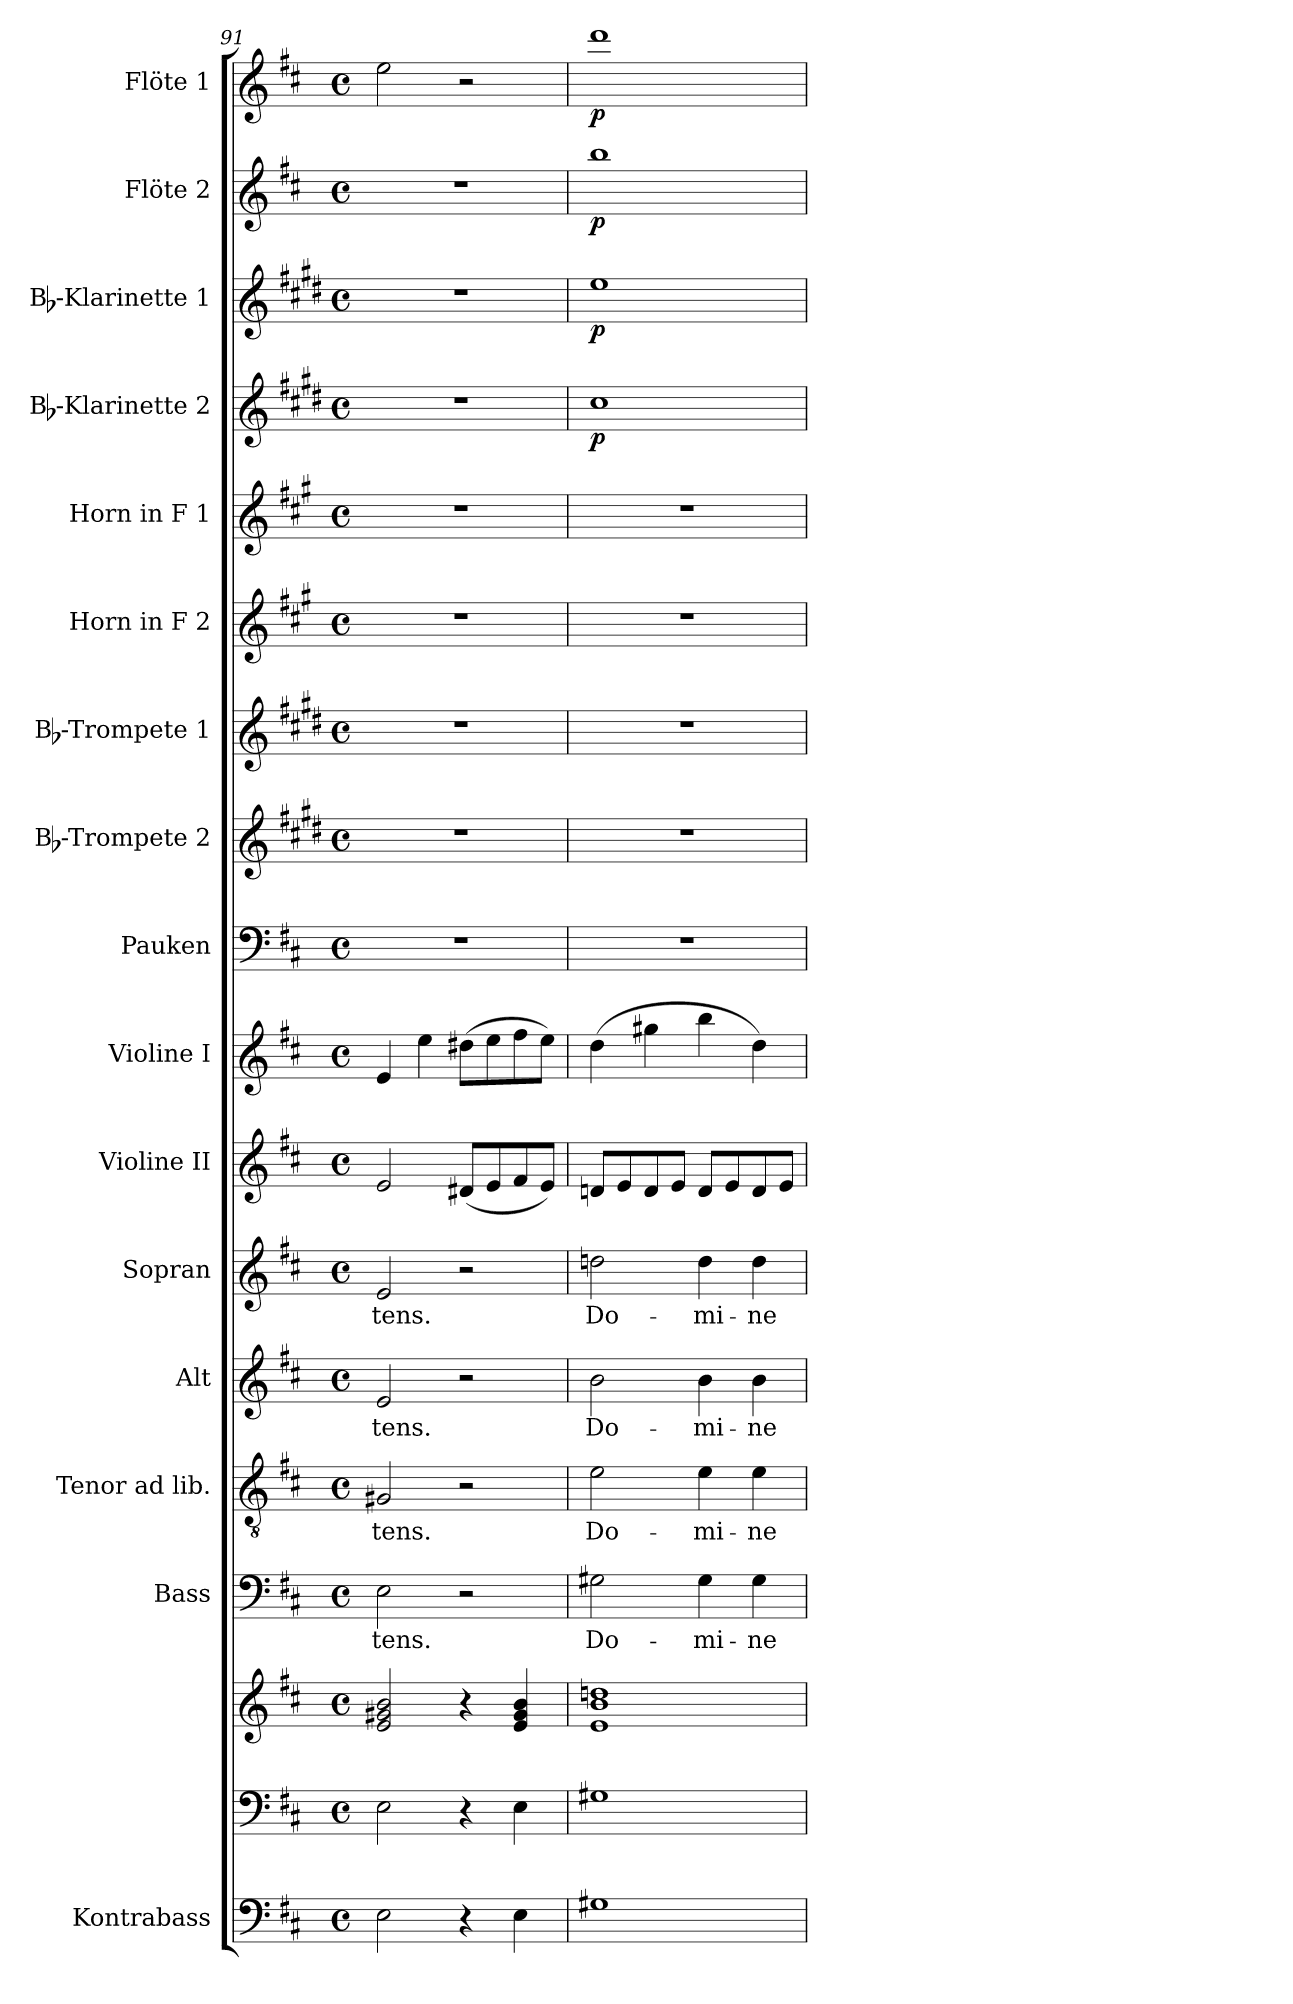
**kern	**kern	**kern	**kern	**text	**kern	**text	**kern	**text	**kern	**text	**kern	**kern	**kern	**kern	**kern	**kern	**kern	**kern	**dynam	**kern	**dynam	**kern	**dynam	**kern	**dynam
*part17	*part16	*part16	*part15	*part15	*part14	*part14	*part13	*part13	*part12	*part12	*part11	*part10	*part9	*part8	*part7	*part6	*part5	*part4	*part4	*part3	*part3	*part2	*part2	*part1	*part1
*staff18	*staff17	*staff16	*staff15	*staff15	*staff14	*staff14	*staff13	*staff13	*staff12	*staff12	*staff11	*staff10	*staff9	*staff8	*staff7	*staff6	*staff5	*staff4	*staff4	*staff3	*staff3	*staff2	*staff2	*staff1	*staff1
*I"Kontrabass	*	*	*I"Bass	*	*I"Tenor ad lib.	*	*I"Alt	*	*I"Sopran	*	*I"Violine II	*I"Violine I	*I"Pauken	*I"Bb-Trompete 2	*I"Bb-Trompete 1	*I"Horn in F 2	*I"Horn in F 1	*I"Bb-Klarinette 2	*	*I"Bb-Klarinette 1	*	*I"Flöte 2	*	*I"Flöte 1	*
*I'Kb.	*	*	*I'B.	*	*I'T.	*	*I'A.	*	*I'S.	*	*I'Vl. II	*I'Vl. I	*I'Pk.	*I'Bb Trp. 2	*I'Bb Trp. 1	*	*	*I'Bb Kl. 2	*	*I'Bb Kl. 1	*	*I'Fl. 2	*	*I'Fl. 1	*
*clefF4	*clefF4	*clefG2	*clefF4	*	*clefGv2	*	*clefG2	*	*clefG2	*	*clefG2	*clefG2	*clefF4	*clefG2	*clefG2	*clefG2	*clefG2	*clefG2	*	*clefG2	*	*clefG2	*	*clefG2	*
*ITrd7c12	*	*	*	*	*	*	*	*	*	*	*	*	*	*ITrd1c2	*ITrd1c2	*ITrd4c7	*ITrd4c7	*ITrd1c2	*	*ITrd1c2	*	*	*	*	*
*k[f#c#]	*k[f#c#]	*k[f#c#]	*k[f#c#]	*	*k[f#c#]	*	*k[f#c#]	*	*k[f#c#]	*	*k[f#c#]	*k[f#c#]	*k[f#c#]	*k[f#c#]	*k[f#c#]	*k[f#c#]	*k[f#c#]	*k[f#c#]	*	*k[f#c#]	*	*k[f#c#]	*	*k[f#c#]	*
*D:	*D:	*D:	*D:	*	*D:	*	*D:	*	*D:	*	*D:	*D:	*D:	*D:	*D:	*D:	*D:	*D:	*	*D:	*	*D:	*	*D:	*
*M4/4	*M4/4	*M4/4	*M4/4	*	*M4/4	*	*M4/4	*	*M4/4	*	*M4/4	*M4/4	*M4/4	*M4/4	*M4/4	*M4/4	*M4/4	*M4/4	*	*M4/4	*	*M4/4	*	*M4/4	*
*met(c)	*met(c)	*met(c)	*met(c)	*	*met(c)	*	*met(c)	*	*met(c)	*	*met(c)	*met(c)	*met(c)	*met(c)	*met(c)	*met(c)	*met(c)	*met(c)	*	*met(c)	*	*met(c)	*	*met(c)	*
=91	=91	=91	=91	=91	=91	=91	=91	=91	=91	=91	=91	=91	=91	=91	=91	=91	=91	=91	=91	=91	=91	=91	=91	=91	=91
!	!	!	!	!LO:LY:b	!	!LO:LY:b	!	!LO:LY:b	!	!LO:LY:b	!	!	!	!	!	!	!	!	!	!	!	!	!	!	!
2EE\	2E\	2e/ 2g#X/ 2b/	2E\	-tens.	2G#X/	-tens.	2e/	-tens.	2e/	-tens.	2e/	4e/	1r	1r	1r	1r	1r	1r	.	1r	.	1r	.	2ee\	.
.	.	.	.	.	.	.	.	.	.	.	.	4ee\	.	.	.	.	.	.	.	.	.	.	.	.	.
4r	4r	4r	2r	.	2r	.	2r	.	2r	.	(<8d#X/L	(>8dd#X\L	.	.	.	.	.	.	.	.	.	.	.	2r	.
.	.	.	.	.	.	.	.	.	.	.	8e/	8ee\	.	.	.	.	.	.	.	.	.	.	.	.	.
4EE\	4E\	4e/ 4g#/ 4b/	.	.	.	.	.	.	.	.	8f#/	8ff#\	.	.	.	.	.	.	.	.	.	.	.	.	.
.	.	.	.	.	.	.	.	.	.	.	8e/J)	8ee\J)	.	.	.	.	.	.	.	.	.	.	.	.	.
=92	=92	=92	=92	=92	=92	=92	=92	=92	=92	=92	=92	=92	=92	=92	=92	=92	=92	=92	=92	=92	=92	=92	=92	=92	=92
!	!	!	!	!LO:LY:b	!	!LO:LY:b	!	!LO:LY:b	!	!LO:LY:b	!	!	!	!	!	!	!	!	!LO:DY:b	!	!LO:DY:b	!	!LO:DY:b	!	!LO:DY:b
1GG#X	1G#X	1e 1b 1ddn	2G#X\	Do-	2e\	Do-	2b\	Do-	2ddn\	Do-	8dn/L	(>4dd\	1r	1r	1r	1r	1r	1b	p	1dd	p	1bb	p	1ddd	p
.	.	.	.	.	.	.	.	.	.	.	8e/	.	.	.	.	.	.	.	.	.	.	.	.	.	.
.	.	.	.	.	.	.	.	.	.	.	8d/	4gg#X\	.	.	.	.	.	.	.	.	.	.	.	.	.
.	.	.	.	.	.	.	.	.	.	.	8e/J	.	.	.	.	.	.	.	.	.	.	.	.	.	.
!	!	!	!	!LO:LY:b	!	!LO:LY:b	!	!LO:LY:b	!	!LO:LY:b	!	!	!	!	!	!	!	!	!	!	!	!	!	!	!
.	.	.	4G#\	-mi-	4e\	-mi-	4b\	-mi-	4dd\	-mi-	8d/L	4bb\	.	.	.	.	.	.	.	.	.	.	.	.	.
.	.	.	.	.	.	.	.	.	.	.	8e/	.	.	.	.	.	.	.	.	.	.	.	.	.	.
!	!	!	!	!LO:LY:b	!	!LO:LY:b	!	!LO:LY:b	!	!LO:LY:b	!	!	!	!	!	!	!	!	!	!	!	!	!	!	!
.	.	.	4G#\	-ne	4e\	-ne	4b\	-ne	4dd\	-ne	8d/	4dd\)	.	.	.	.	.	.	.	.	.	.	.	.	.
.	.	.	.	.	.	.	.	.	.	.	8e/J	.	.	.	.	.	.	.	.	.	.	.	.	.	.
=	=	=	=	=	=	=	=	=	=	=	=	=	=	=	=	=	=	=	=	=	=	=	=	=	=
*-	*-	*-	*-	*-	*-	*-	*-	*-	*-	*-	*-	*-	*-	*-	*-	*-	*-	*-	*-	*-	*-	*-	*-	*-	*-
